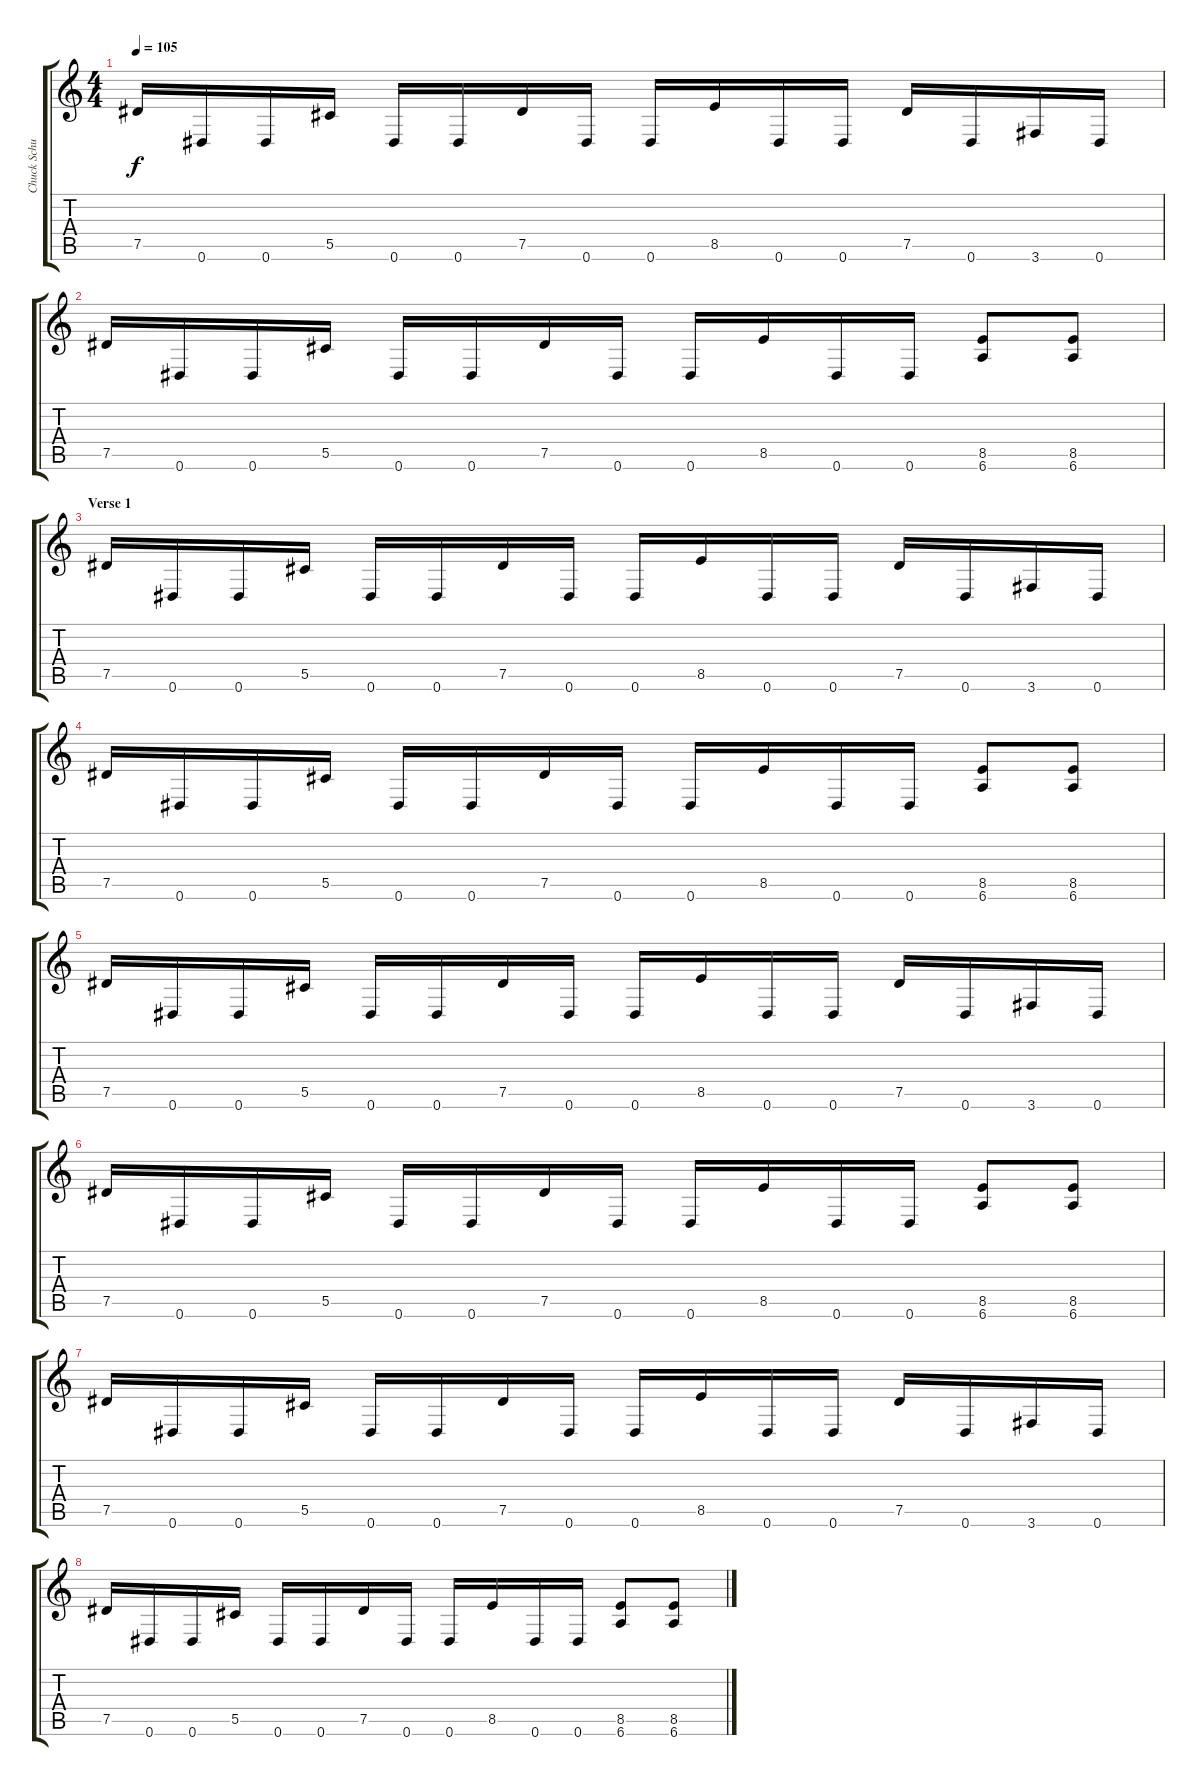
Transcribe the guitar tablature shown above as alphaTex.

\track ("Chuck Schuldiner" "Chuck Schu") {instrument distortionguitar}
\staff {score tabs}
\tuning (Eb4 Bb3 Gb3 Db3 Ab2 Eb2) {hide}
\ts (4 4)
\tempo 105
\clef g2
\ks c
7.5.16{dy f} 0.6.16 0.6.16 5.5.16 0.6.16 0.6.16 7.5.16 0.6.16 0.6.16 8.5.16 0.6.16 0.6.16 7.5.16 0.6.16 3.6.16 0.6.16 |
7.5.16 0.6.16 0.6.16 5.5.16 0.6.16 0.6.16 7.5.16 0.6.16 0.6.16 8.5.16 0.6.16 0.6.16 (8.5 6.6).8 (8.5 6.6).8 |
\section ("" "Verse 1")
7.5.16 0.6.16 0.6.16 5.5.16 0.6.16 0.6.16 7.5.16 0.6.16 0.6.16 8.5.16 0.6.16 0.6.16 7.5.16 0.6.16 3.6.16 0.6.16 |
7.5.16 0.6.16 0.6.16 5.5.16 0.6.16 0.6.16 7.5.16 0.6.16 0.6.16 8.5.16 0.6.16 0.6.16 (8.5 6.6).8 (8.5 6.6).8 |
7.5.16 0.6.16 0.6.16 5.5.16 0.6.16 0.6.16 7.5.16 0.6.16 0.6.16 8.5.16 0.6.16 0.6.16 7.5.16 0.6.16 3.6.16 0.6.16 |
7.5.16 0.6.16 0.6.16 5.5.16 0.6.16 0.6.16 7.5.16 0.6.16 0.6.16 8.5.16 0.6.16 0.6.16 (8.5 6.6).8 (8.5 6.6).8 |
7.5.16 0.6.16 0.6.16 5.5.16 0.6.16 0.6.16 7.5.16 0.6.16 0.6.16 8.5.16 0.6.16 0.6.16 7.5.16 0.6.16 3.6.16 0.6.16 |
7.5.16 0.6.16 0.6.16 5.5.16 0.6.16 0.6.16 7.5.16 0.6.16 0.6.16 8.5.16 0.6.16 0.6.16 (8.5 6.6).8 (8.5 6.6).8
